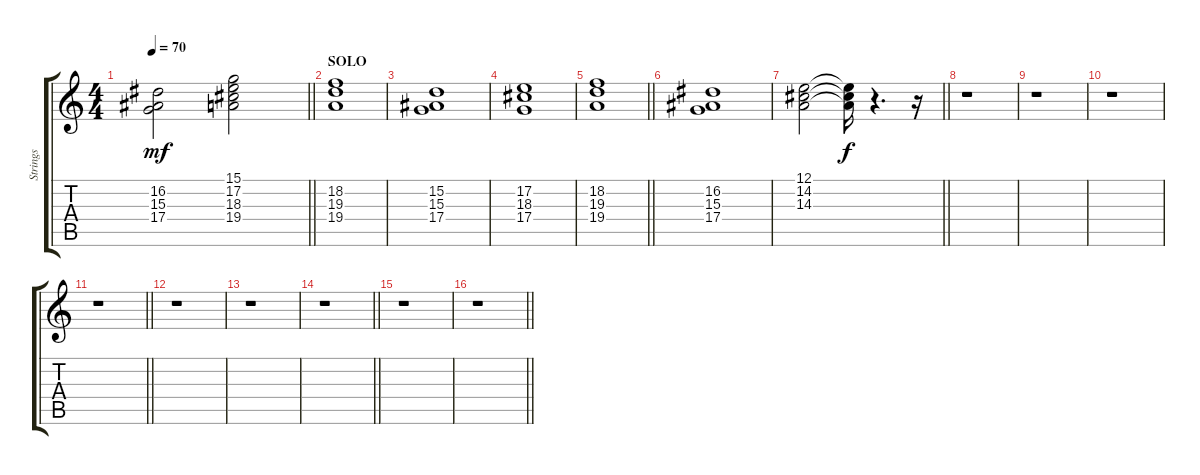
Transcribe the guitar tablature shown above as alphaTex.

\track ("Strings" "Strings") {instrument stringensemble1}
\staff {score tabs}
\tuning (E4 B3 G3 D3 A2 E2) {hide}
\ts (4 4)
\section ("" "")
\tempo 70
\clef g2
\barLineRight lightlight
\ks c
(16.2 15.3 17.4).2{dy mf} (15.1 17.2 18.3 19.4).2 |
\section ("" "SOLO")
(18.2 19.3 19.4).1 |
(15.2 15.3 17.4).1 |
(17.2 18.3 17.4).1 |
\barLineRight lightlight
(18.2 19.3 19.4).1 |
\section ("" "")
(16.2 15.3 17.4).1 |
\barLineRight lightlight
(12.1 14.2 14.3).2 (12.1{t} 14.2{t} 14.3{t}).16{dy f} r.4{d} r.16 |
\section ("" "")
r.1 |
r.1 |
r.1 |
\barLineRight lightlight
r.1 |
r.1 |
r.1 |
\barLineRight lightlight
r.1 |
\section ("" "")
r.1 |
\barLineRight lightlight
r.1
